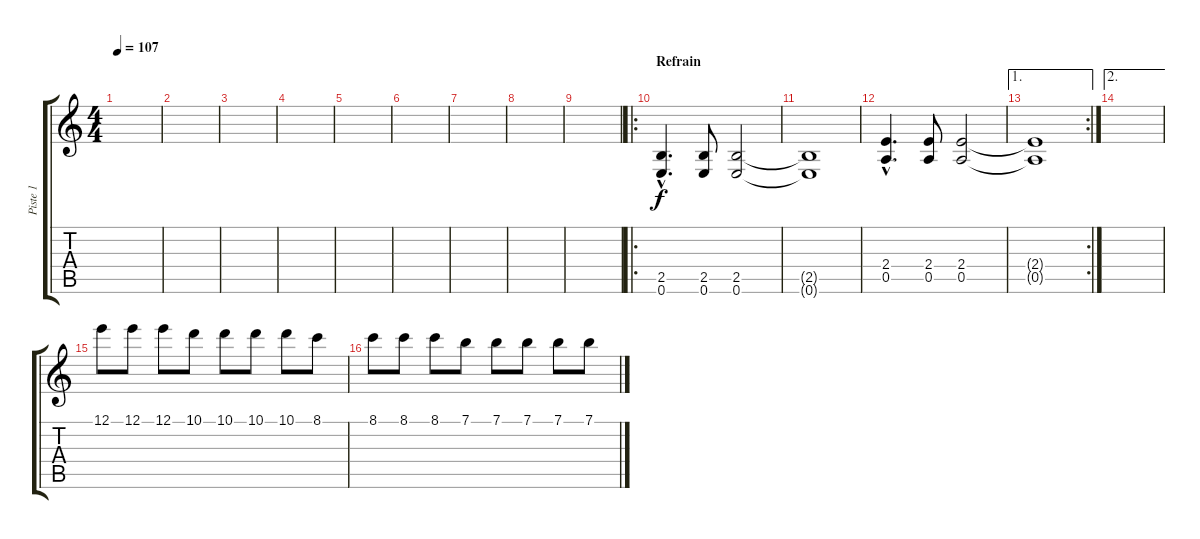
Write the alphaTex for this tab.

\track ("Piste 1" "Piste 1") {instrument distortionguitar}
\staff {score tabs}
\tuning (E4 B3 G3 D3 A2 E2) {hide}
\ts (4 4)
\tempo 107
\clef g2
\ks c
|
|
|
|
|
|
|
|
|
\ro
\section ("" "Refrain")
(2.5{hac} 0.6{hac}).4{d} (2.5 0.6).8 (2.5 0.6).2 |
(2.5{t} 0.6{t}).1 |
(2.4{hac} 0.5{hac}).4{d} (2.4 0.5).8 (2.4 0.5).2 |
\ae 1
\rc 2
(2.4{t} 0.5{t}).1 |
\ae 2
|
12.1.8 12.1.8 12.1.8 10.1.8 10.1.8 10.1.8 10.1.8 8.1.8 |
8.1.8 8.1.8 8.1.8 7.1.8 7.1.8 7.1.8 7.1.8 7.1.8
